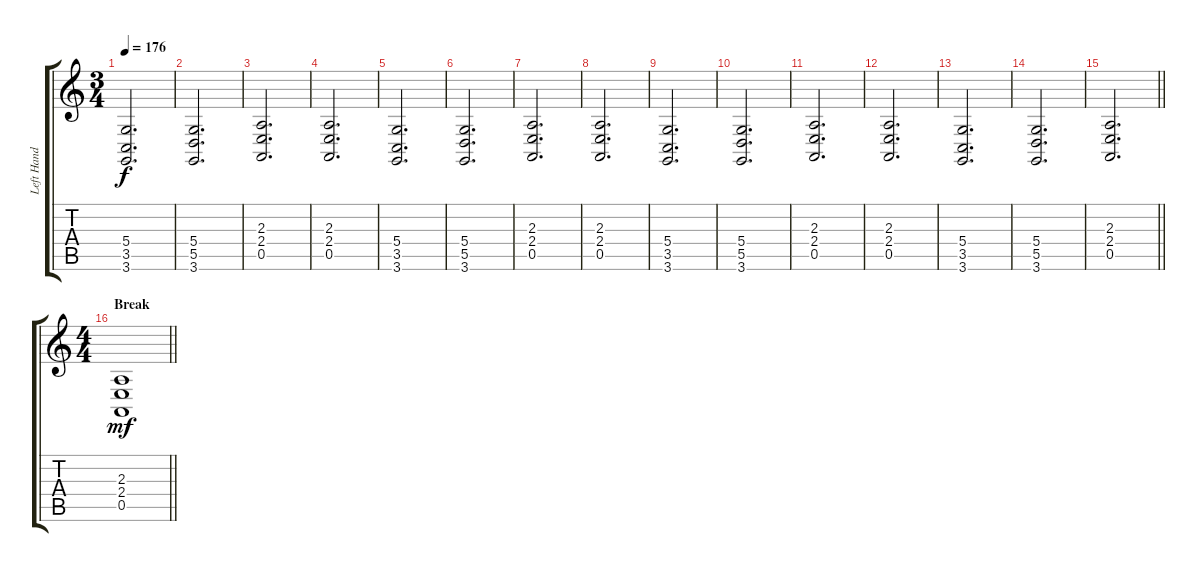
\track ("Left Hand" "Left Hand") {instrument stringensemble1}
\staff {score tabs}
\tuning (E4 B3 G3 D3 A2 E2) {hide}
\ts (3 4)
\tempo 176
\clef g2
\ks c
(5.4 3.5 3.6).2{d dy f} |
(5.4 5.5 3.6).2{d} |
(2.3 2.4 0.5).2{d} |
(2.3 2.4 0.5).2{d} |
(5.4 3.5 3.6).2{d} |
(5.4 5.5 3.6).2{d} |
(2.3 2.4 0.5).2{d} |
(2.3 2.4 0.5).2{d} |
(5.4 3.5 3.6).2{d} |
(5.4 5.5 3.6).2{d} |
(2.3 2.4 0.5).2{d} |
(2.3 2.4 0.5).2{d} |
(5.4 3.5 3.6).2{d} |
(5.4 5.5 3.6).2{d} |
\barLineRight lightlight
(2.3 2.4 0.5).2{d} |
\ts (4 4)
\section ("" "Break")
\barLineRight lightlight
(2.3 2.4 0.5).1{dy mf}
